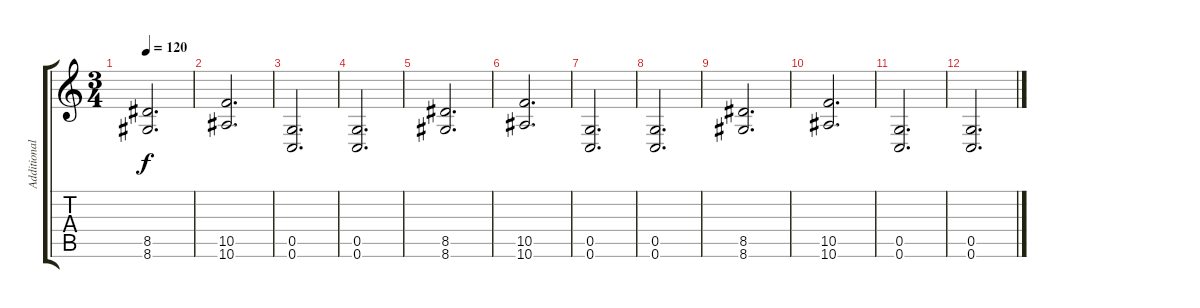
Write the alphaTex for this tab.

\track ("Additional Guitar" "Additional") {instrument distortionguitar}
\staff {score tabs}
\tuning (D4 A3 F3 C3 G2 C2) {hide}
\ts (3 4)
\tempo 120
\clef g2
\ks c
(8.5 8.6).2{d dy f} |
(10.5 10.6).2{d} |
(0.5 0.6).2{d} |
(0.5 0.6).2{d} |
(8.5 8.6).2{d} |
(10.5 10.6).2{d} |
(0.5 0.6).2{d} |
(0.5 0.6).2{d} |
(8.5 8.6).2{d} |
(10.5 10.6).2{d} |
(0.5 0.6).2{d} |
(0.5 0.6).2{d}
